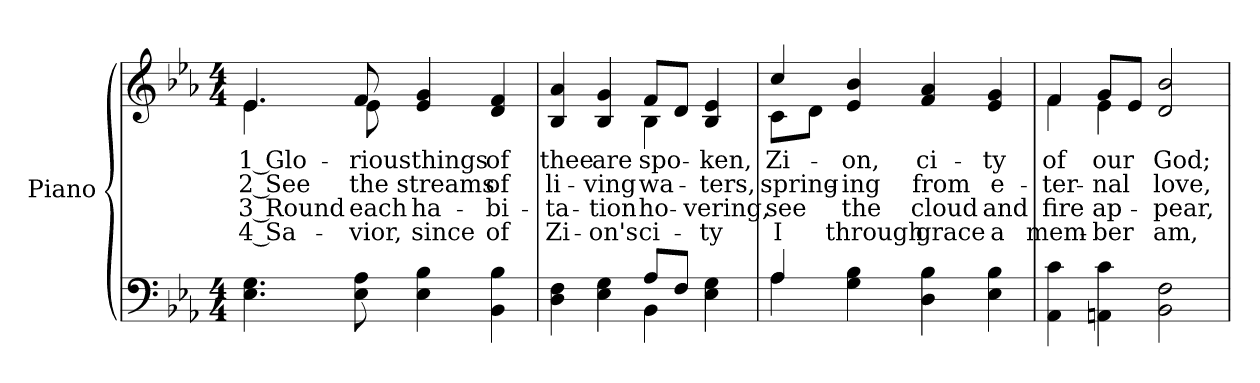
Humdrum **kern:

**kern	**kern	**text	**text	**text	**text
*part2	*part1	*part1	*part1	*part1	*part1
*staff2	*staff1	*staff1	*staff1	*staff1	*staff1
*I"Piano	*I"Piano	*	*	*	*
*I'Pno.	*I'Pno.	*	*	*	*
!!LO:PB:g=z
*clefF4	*clefG2	*	*	*	*
*k[b-e-a-]	*k[b-e-a-]	*	*	*	*
*E-:	*E-:	*	*	*	*
*M4/4	*M4/4	*	*	*	*
=1	=1	=1	=1	=1	=1
!	!	!LO:LY:b:color=#000000	!LO:LY:b:color=#000000	!LO:LY:b:color=#000000	!LO:LY:b:color=#000000
*	*^	*	*	*	*
4.E-i\ 4.Gi	4.e-i/	4.e-i\	1 Glo-	2 See	-3 Round	4 Sa-
!	!	!	!LO:LY:b:color=#000000	!LO:LY:b:color=#000000	!LO:LY:b:color=#000000	!LO:LY:b:color=#000000
8E-i\ 8A-i	8fi/	8e-i\	-rious	the	each	vior,
!	!	!	!LO:LY:b:color=#000000	!LO:LY:b:color=#000000	!LO:LY:b:color=#000000	!LO:LY:b:color=#000000
4E-i\ 4B-i	4e-i/ 4gi	2ryy	things	streams	ha-	-since
!	!	!	!LO:LY:b:color=#000000	!LO:LY:b:color=#000000	!LO:LY:b:color=#000000	!LO:LY:b:color=#000000
4BB-i\ 4B-i	4di/ 4fi	.	of	of	bi-	-of
=2	=2	=2	=2	=2	=2	=2
*^	*	*	*	*	*	*
!	!	!	!	!LO:LY:b:color=#000000	!LO:LY:b:color=#000000	!LO:LY:b:color=#000000	!LO:LY:b:color=#000000
4Di\ 4Fi	2ryy	4B-i/ 4a-i	2ryy	thee	li-	ta-	-Zi-
!	!	!	!	!LO:LY:b:color=#000000	!LO:LY:b:color=#000000	!LO:LY:b:color=#000000	!LO:LY:b:color=#000000
4E-i\ 4Gi	.	4B-i/ 4gi	.	are	-ving	-tion	on's
!	!	!	!	!LO:LY:b:color=#000000	!LO:LY:b:color=#000000	!LO:LY:b:color=#000000	!LO:LY:b:color=#000000
8A-i/L	4BB-i\	8fi/L	4B-i\	spo-	wa-	ho-	-ci-
8Fi/J	.	8di/J	.	.	.	.	.
!	!	!	!	!LO:LY:b:color=#000000	!LO:LY:b:color=#000000	!LO:LY:b:color=#000000	!LO:LY:b:color=#000000
4E-i\ 4Gi	4ryy	4B-i/ 4e-i	4ryy	-ken,	-ters,	-vering,	ty
=3	=3	=3	=3	=3	=3	=3	=3
!	!	!	!	!LO:LY:b:color=#000000	!LO:LY:b:color=#000000	!LO:LY:b:color=#000000	!LO:LY:b:color=#000000
4A-i/	4A-i\	4cci/	8ci\L	Zi-	spring-	see	I
.	.	.	8di\J	.	.	.	.
!	!	!	!	!LO:LY:b:color=#000000	!LO:LY:b:color=#000000	!LO:LY:b:color=#000000	!LO:LY:b:color=#000000
4Gi\ 4B-i	2.ryy	4e-i/ 4b-i	2.ryy	-on,	-ing	the	through
!	!	!	!	!LO:LY:b:color=#000000	!LO:LY:b:color=#000000	!LO:LY:b:color=#000000	!LO:LY:b:color=#000000
4Di\ 4B-i	.	4fi/ 4a-i	.	ci-	from	cloud	grace
!	!	!	!	!LO:LY:b:color=#000000	!LO:LY:b:color=#000000	!LO:LY:b:color=#000000	!LO:LY:b:color=#000000
4E-i\ 4B-i	.	4e-i/ 4gi	.	-ty	e-	and	a
*v	*v	*	*	*	*	*	*
!!LO:LB:g=z	!!
=4	=4	=4	=4	=4	=4	=4
!	!	!	!LO:LY:b:color=#000000	!LO:LY:b:color=#000000	!LO:LY:b:color=#000000	!LO:LY:b:color=#000000
4AA-i\ 4ci	4fi/	4fi\	of	-ter-	fire	mem-
!	!	!	!LO:LY:b:color=#000000	!LO:LY:b:color=#000000	!LO:LY:b:color=#000000	!LO:LY:b:color=#000000
4AAni\ 4ci	8gi/L	4e-i\	our	-nal	-ap-	-ber
.	8e-i/J	.	.	.	.	.
!	!	!	!LO:LY:b:color=#000000	!LO:LY:b:color=#000000	!LO:LY:b:color=#000000	!LO:LY:b:color=#000000
2BB-i\ 2Fi	2di/ 2b-i	2ryy	God;	love,	pear,	am,
*	*v	*v	*	*	*	*
=	=	=	=	=	=
*-	*-	*-	*-	*-	*-
